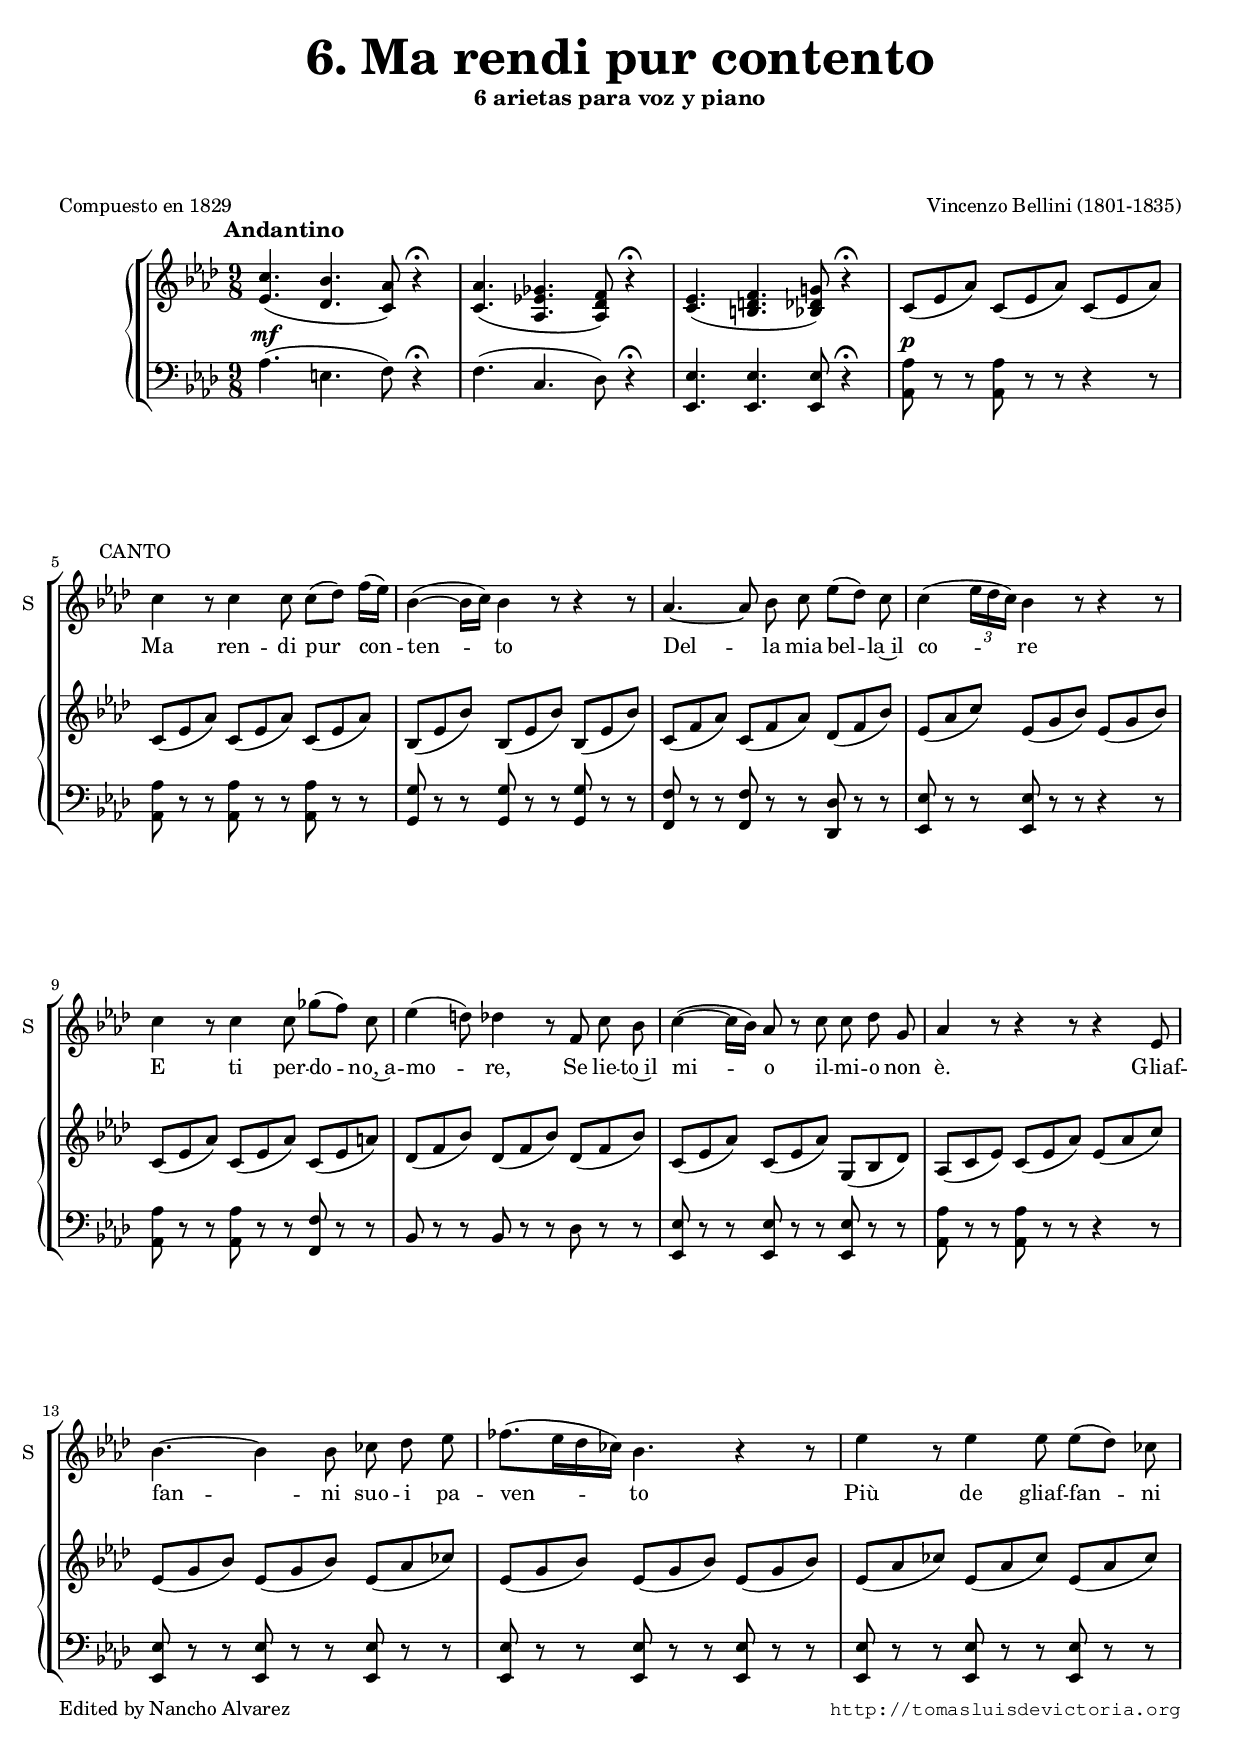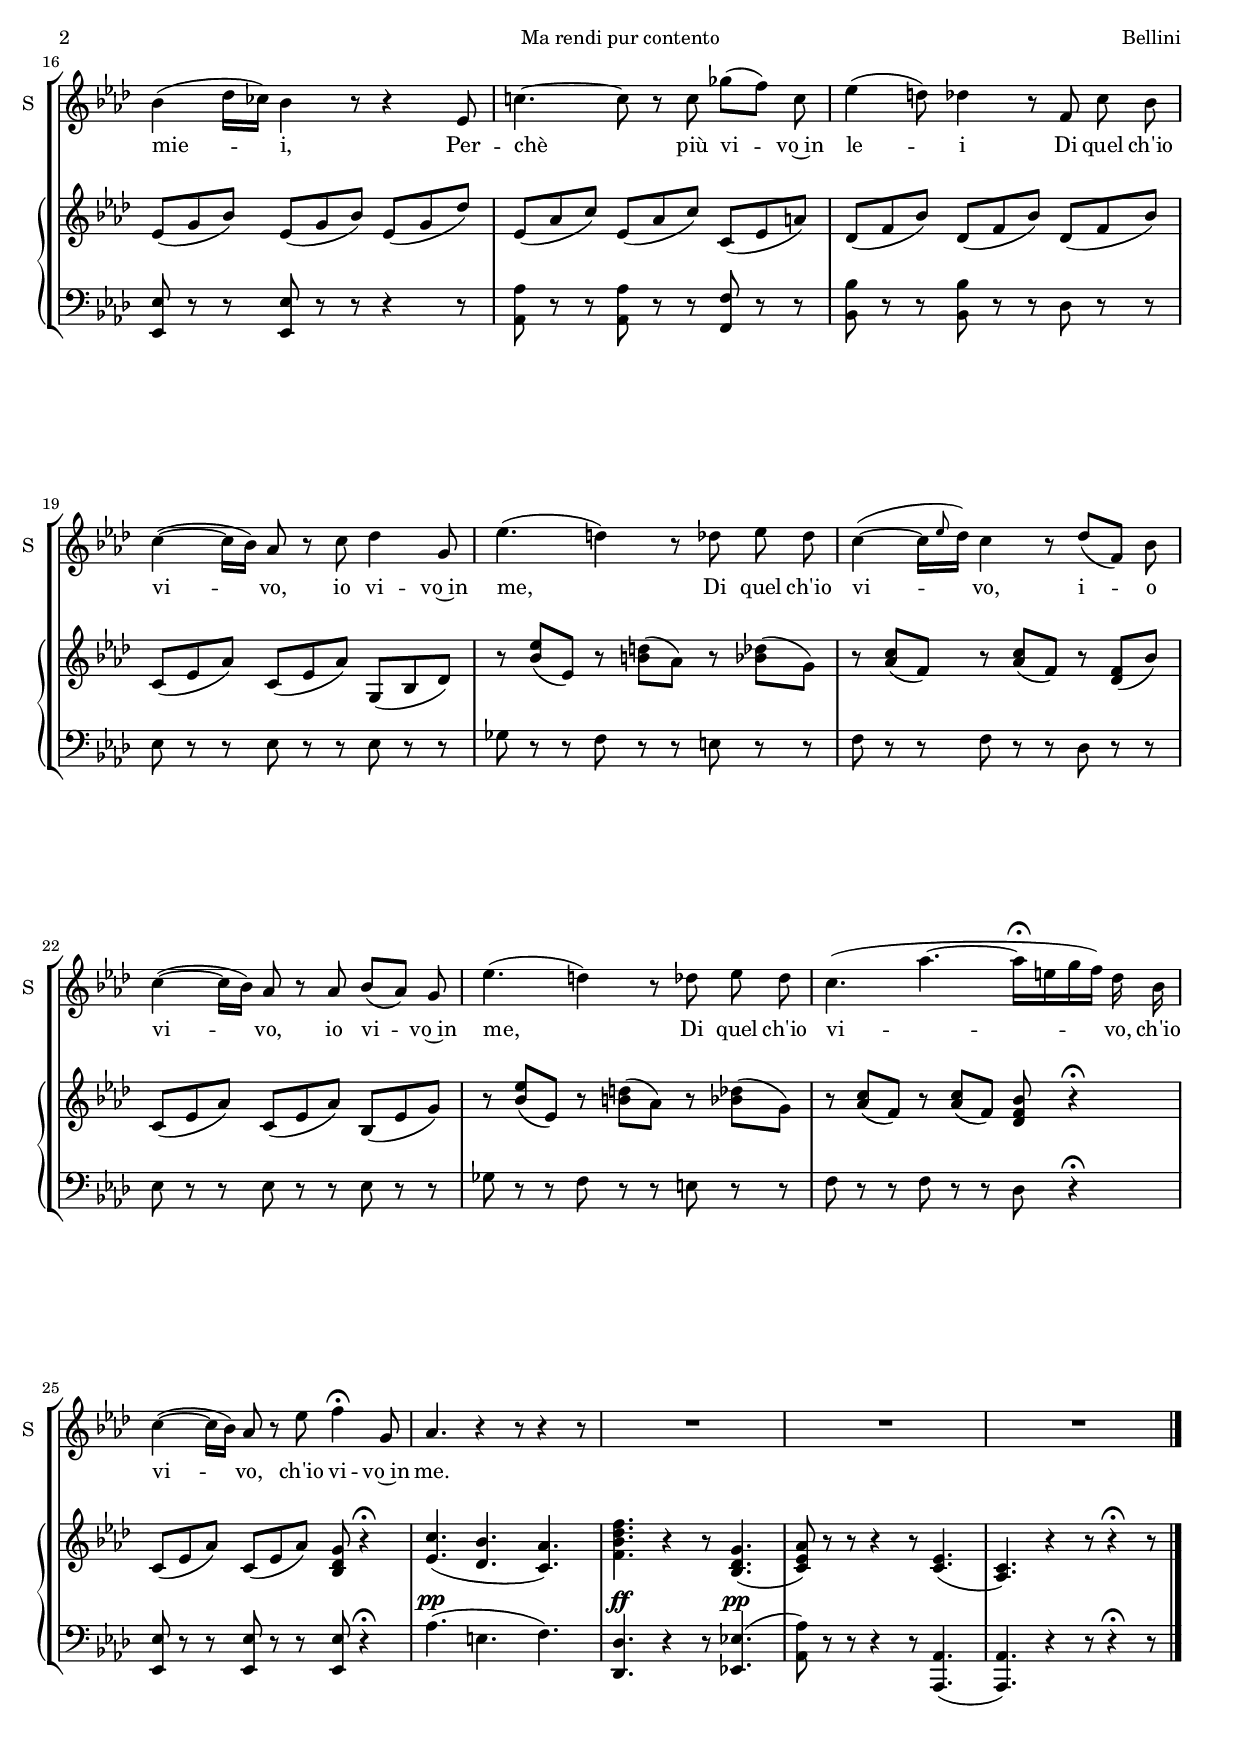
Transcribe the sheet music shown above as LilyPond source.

\version "2.11.45"

#(set-default-paper-size "a4")
#(set-global-staff-size 17)
#(ly:set-option 'point-and-click #f)

ss=\once \set suggestAccidentals = ##t


\header {
	title=\markup{\bigger \bigger \bigger \bigger "6. Ma rendi pur contento" }
	composer="Vincenzo Bellini (1801-1835)"
	subtitle=\markup{\column{"6 arietas para voz y piano" " " " " " " }}
	%opus="(-)"
	poet = "Compuesto en 1829"
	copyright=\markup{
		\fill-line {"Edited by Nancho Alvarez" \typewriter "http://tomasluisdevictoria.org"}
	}
%	tagline=""
}

global={\key aes \major \time 9/8 \skip 1*9/8*29 \bar "|." }


cantus=\relative c''{
	\autoBeamOff
	R1*9/8
	R
	R
	R
	\override TextScript #'padding = #3
	\override TextScript #'X-offset = #-6
	s4*0^\markup{"CANTO" }
	c4 r8 c4 c8 c[( des]) f16[( ees])
	bes4( ~ bes16[ c]) bes4 r8 r4 r8
	aes4. ~ aes8 bes c ees[( des]) c 
	c4( \times 2/3{ees16[ des c])} bes4 r8 r4 r8
	c4 r8 c4 c8 ges'[( f]) c
	ees4 ( d8) des4 r8 f, c' bes
	c4( ~ c16[ bes]) aes8 r c c des g,
	aes4 r8 r4 r8 r4 ees8
	bes'4. ~ bes4 bes8 ces des ees
	\once \set Staff.beatLength = #(ly:make-moment 3 16 )
	fes8.[( ees16 des ces]) bes4. r4 r8
	ees4 r8 ees4 ees8 ees8[( des)] ces
	bes4( des16[ ces]) bes4 r8 r4 ees,8
	c'!4. ~ c8 r8 c ges'[( f]) c
	ees4( d8) des4 r8 f, c' bes
	c4( ~ c16[ bes)] aes8 r c des4 g,8
	ees'4.( d4) r8 des8 ees des
	c4( ~ c16[ \grace {ees8 } des16]) c4 r8 des[( f,]) bes 
	c4( ~ c16[ bes)] aes8 r aes bes[( aes)] g
	ees'4.( d4) r8 des ees des
	c4.( aes'4. ~ 
	\once \override Voice.Script #'staff-padding = #4
	  aes16[^\fermata e g f]) des bes
	c4( ~ c16[ bes]) aes8 r8 ees' f4^\fermata g,8 
	aes4. r4 r8 r4 r8
	R1*9/8
	R
	R
}

textocantus=\lyricmode{
Ma ren -- di pur con -- ten -- to
Del -- la mia bel -- la~il co -- re
E ti per -- do -- no,~a -- mo -- re,
Se lie -- to~il mi -- o
il -- mi -- o non è.
Gliaf -- fan -- ni suo -- i pa -- ven -- to
Più de gliaf -- fan -- ni mie -- i,
Per -- chè 
più vi -- vo~in le -- i
Di quel ch'io vi -- vo,
io vi -- vo~in me, 
Di quel ch'io vi -- vo,
i -- o vi -- vo,
io vi -- vo~in me,
Di quel ch'io vi -- vo,
ch'io vi -- vo,
ch'io vi -- vo~in me.
}


manoderecha=\relative c'{
	\key aes \major
	\override TextScript #'padding = #3
	\override TextScript #'X-offset = #-4
	s4*0^\markup{\bigger \bold "Andantino" }
	<ees c'>4.( <des bes'> <c aes'>8) r4^\fermata
	<c aes'>4.( <aes ees'! ges> <aes des f>8) r4^\fermata
	<c ees>4.( <b d f> <bes des g!>8) r4^\fermata
	c8( ees aes) c,( ees aes) c,( ees aes) 
	c,( ees aes) c,( ees aes) c,( ees aes) 
	bes,( ees bes') bes,( ees bes') bes,( ees bes')
	c,( f aes) c,( f aes) des,( f bes)
	ees,( aes c) ees,( g bes) ees,( g bes)
	c,( ees aes) c,( ees aes) c,( ees a)
	des,( f bes) des,( f bes) des,( f bes)
	c,( ees aes) c,( ees aes) g,( bes des)
	aes( c ees) c( ees aes) ees( aes c)
%hoja 2
	ees,( g bes) ees,( g bes) ees,( aes ces)
	ees,( g bes) ees,( g bes) ees,( g bes) 
	ees,( aes ces) ees,( aes ces) ees,( aes ces) 
	ees,( g bes) ees,( g bes) ees,( g des')
	ees,( aes c) ees,( aes c) c,( ees a)
	des,( f bes) des,( f bes) des,( f bes) 
	c,( ees aes) c,( ees aes) g,( bes des)
	r8 <bes' ees>( ees,) r8 <b' d>( aes) r8 <bes des>( g)
	r8 <aes c>( f) r8 <aes c>( f) r8 <des f>( bes')
	c,( ees aes) c,( ees aes) bes,( ees g)
	r8 <bes ees>( ees,) r8 <b' d>( aes) r8 <bes des>( g)
	r8 <aes c>( f) r8 <aes c>( f) <des f bes>8 r4^\fermata
	c8( ees aes) c,( ees aes) <bes, des g>8 r4^\fermata
	<ees c'>4.( <des bes'> <c aes'>)
	<f bes des f>4. r4 r8 <bes, des g>4.(
	<c ees aes>8) r8 r r4 r8 <c ees>4.(
	<aes c>4.) r4 r8 r4^\fermata r8
}

manoizquierda=\relative c'{
	\clef "bass" 
	\key aes \major
	aes4.(^\mf e4. f8) r4^\fermata	
	f4.( c des8) r4^\fermata
	<ees, ees'>4. <ees ees'> <ees ees'>8 r4^\fermata
	<aes aes'>8^\p r r <aes aes'>8 r r r4 r8
	<aes aes'>8 r r <aes aes'>8 r r <aes aes'>8 r r
	<g g'> r r <g g'> r r <g g'> r r 
	<f f'> r r <f f'> r r <des des'> r r
	<ees ees'> r r <ees ees'> r r r4 r8
	<aes aes'> r r <aes aes'> r r <f f'> r r
	bes r r bes r r des r r
	<ees, ees'> r r <ees ees'> r r <ees ees'> r r
	<aes aes'> r r <aes aes'> r r r4 r8
	<ees ees'> r r <ees ees'> r r <ees ees'> r r 
	<ees ees'> r r <ees ees'> r r <ees ees'> r r 
	<ees ees'> r r <ees ees'> r r <ees ees'> r r 
	<ees ees'> r r <ees ees'> r r r4 r8
	<aes aes'> r r <aes aes'> r r <f f'> r r
	<bes bes'> r r <bes bes'> r r des r r
	ees r r ees r r ees r r
	ges r r f r r e r r
	f r r f r r des r r
	ees r r ees r r ees r r
	ges r r f r r e r r
	f r r f r r des r4^\fermata
	<ees, ees'>8 r r <ees ees'> r r <ees ees'> r4^\fermata
	aes'4.(^\pp e f)
	<des, des'>4.^\ff r4 r8 <ees! ees'!>4.(^\pp
	<aes aes'>8) r r r4 r8 <aes, aes'>4.(
	<aes aes'>) r4 r8 r4^\fermata r8
}


\score {
\new ChoirStaff<<

	\new Staff <<\global
	\new Voice="v1" {
		\set Staff.shortInstrumentName="S" 
		\clef "treble"
		\cantus }
	\new Lyrics \lyricsto "v1" {\textocantus }
	>>

	\new PianoStaff <<
		\new Staff {\manoderecha }
		\new Staff {\manoizquierda }
	>>
	
>>

\layout{ 
	%\context {\Lyrics \override VerticalAxisGroup #'minimum-Y-extent = #'(-0 . 0) }
	\context {\Score \override BarNumber #'padding = #2 }
	\context {\Lyrics 
		%\override LyricText #'font-size = #2 
		\override LyricHyphen #'minimum-distance = #0.33
	}
	%\context {\Voice melismaBusyProperties = #'() }
	\context { \RemoveEmptyStaffContext 
		\override VerticalAxisGroup #'remove-first = ##t
	}
	%\context {\Staff \consists Ambitus_engraver }
}

%\midi {}

}


\paper{
	evenHeaderMarkup=\markup  \fill-line { \fromproperty #'page:page-number-string "Ma rendi pur contento" "Bellini" }
	%oddHeaderMarkup= \markup  \fill-line { \on-the-fly #not-first-page "" \on-the-fly #not-first-page "" \on-the-fly #not-first-page \fromproperty #'page:page-number-string }
	system-count=8
	line-width=19.0\cm
	between-system-padding = 0
	ragged-last-bottom = ##f
}
